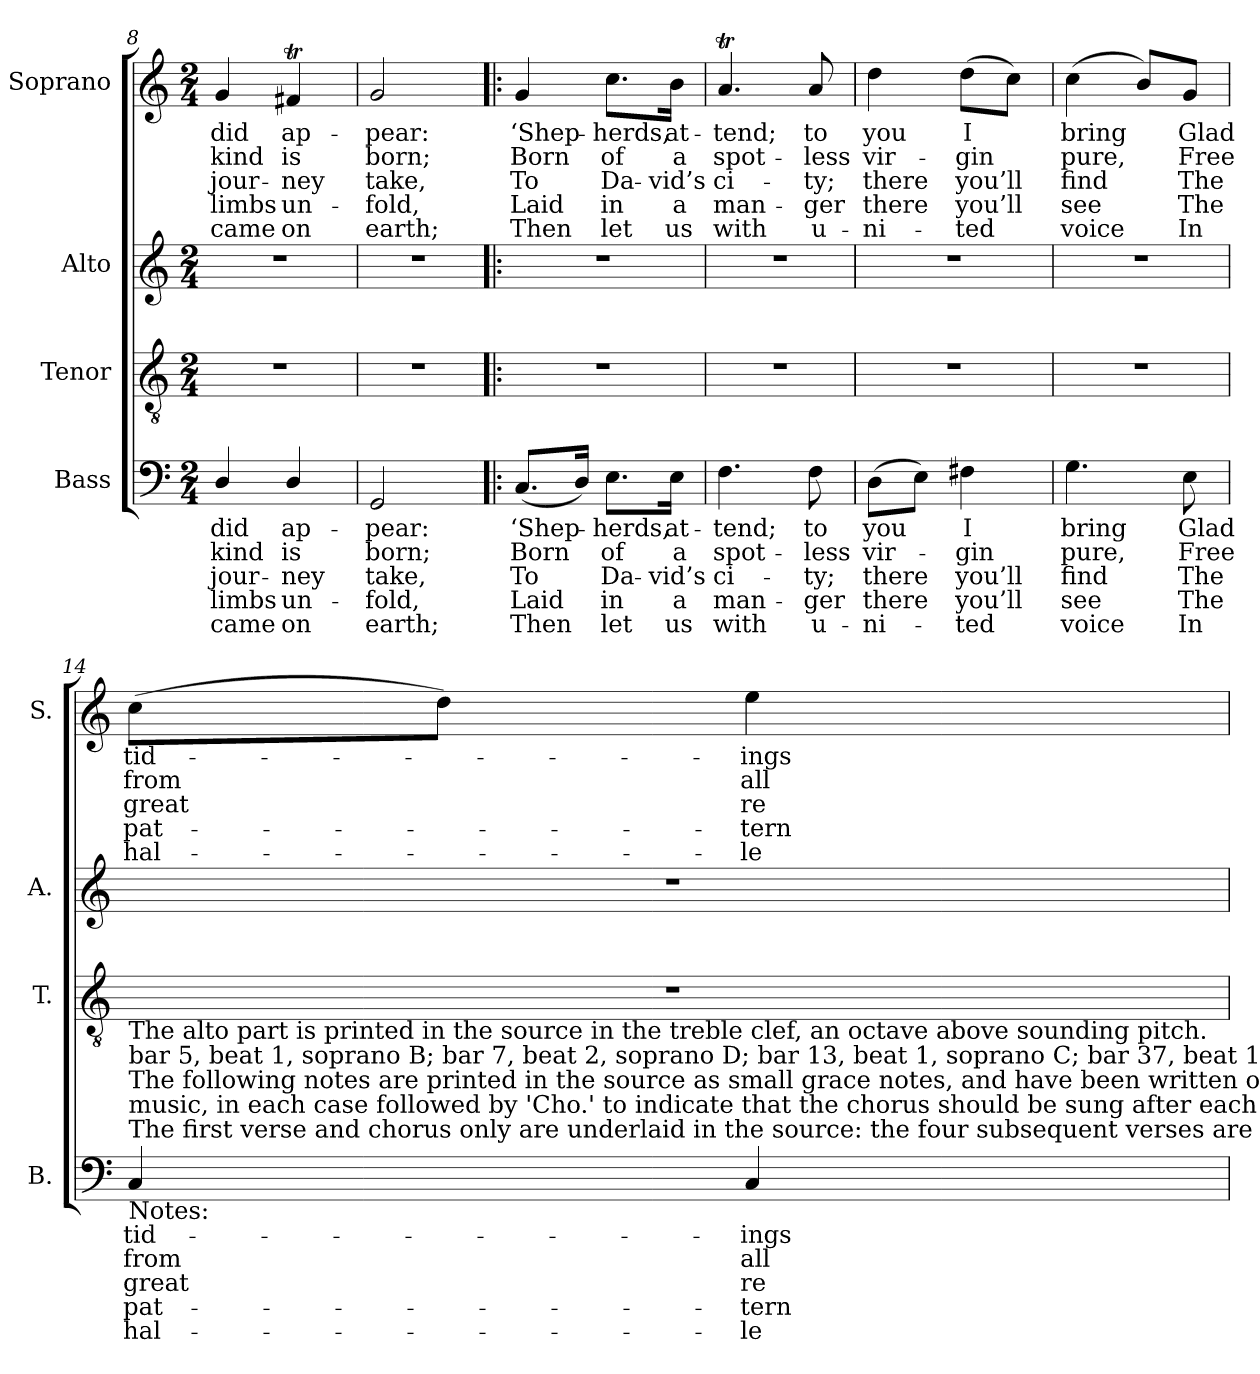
**kern	**text	**text	**text	**text	**text	**kern	**kern	**kern	**text	**text	**text	**text	**text
*part4	*part4	*part4	*part4	*part4	*part4	*part3	*part2	*part1	*part1	*part1	*part1	*part1	*part1
*staff4	*staff4	*staff4	*staff4	*staff4	*staff4	*staff3	*staff2	*staff1	*staff1	*staff1	*staff1	*staff1	*staff1
*I"Bass	*	*	*	*	*	*I"Tenor	*I"Alto	*I"Soprano	*	*	*	*	*
*I'B.	*	*	*	*	*	*I'T.	*I'A.	*I'S.	*	*	*	*	*
*clefF4	*	*	*	*	*	*clefGv2	*clefG2	*clefG2	*	*	*	*	*
*	*	*	*	*	*	*ITrd7c12	*	*	*	*	*	*	*
*k[]	*	*	*	*	*	*k[]	*k[]	*k[]	*	*	*	*	*
*C:	*	*	*	*	*	*C:	*C:	*C:	*	*	*	*	*
*M2/4	*	*	*	*	*	*M2/4	*M2/4	*M2/4	*	*	*	*	*
=8	=8	=8	=8	=8	=8	=8	=8	=8	=8	=8	=8	=8	=8
!	!LO:LY:b:color=#000000	!LO:LY:b:color=#000000	!LO:LY:b:color=#000000	!LO:LY:b:color=#000000	!LO:LY:b:color=#000000	!LO:N:vis=1	!LO:N:vis=1	!	!	!	!	!	!
!	!	!	!	!	!	!	!	!	!LO:LY:b:color=#000000	!LO:LY:b:color=#000000	!LO:LY:b:color=#000000	!LO:LY:b:color=#000000	!LO:LY:b:color=#000000
4Di/	did	-kind	jour-	-limbs	came	2r	2r	4gi/	did	-kind	jour-	-limbs	came
!	!LO:LY:b:color=#000000	!LO:LY:b:color=#000000	!LO:LY:b:color=#000000	!LO:LY:b:color=#000000	!LO:LY:b:color=#000000	!	!	!	!	!	!	!	!
!	!	!	!	!	!	!	!	!	!LO:LY:b:color=#000000	!LO:LY:b:color=#000000	!LO:LY:b:color=#000000	!LO:LY:b:color=#000000	!LO:LY:b:color=#000000
4Di/	ap-	is	ney	un-	-on	.	.	4f#Xti/	ap-	is	ney	un-	-on
=9	=9	=9	=9	=9	=9	=9	=9	=9	=9	=9	=9	=9	=9
!	!LO:LY:b:color=#000000	!LO:LY:b:color=#000000	!LO:LY:b:color=#000000	!LO:LY:b:color=#000000	!LO:LY:b:color=#000000	!LO:N:vis=1	!LO:N:vis=1	!	!	!	!	!	!
!	!	!	!	!	!	!	!	!	!LO:LY:b:color=#000000	!LO:LY:b:color=#000000	!LO:LY:b:color=#000000	!LO:LY:b:color=#000000	!LO:LY:b:color=#000000
2GGi/	-pear:	born;	take,	fold,	earth;	2r	2r	2gi/	-pear:	born;	take,	fold,	earth;
=10!|:	=10!|:	=10!|:	=10!|:	=10!|:	=10!|:	=10!|:	=10!|:	=10!|:	=10!|:	=10!|:	=10!|:	=10!|:	=10!|:
!	!LO:LY:b:color=#000000	!LO:LY:b:color=#000000	!LO:LY:b:color=#000000	!LO:LY:b:color=#000000	!LO:LY:b:color=#000000	!LO:N:vis=1	!LO:N:vis=1	!	!	!	!	!	!
!	!	!	!	!	!	!	!	!	!LO:LY:b:color=#000000	!LO:LY:b:color=#000000	!LO:LY:b:color=#000000	!LO:LY:b:color=#000000	!LO:LY:b:color=#000000
(8.Ci/L	‘Shep-	Born	To	Laid	Then	2r	2r	4gi/	‘Shep-	Born	To	Laid	Then
16Di/Jk)	.	.	.	.	.	.	.	.	.	.	.	.	.
!	!LO:LY:b:color=#000000	!LO:LY:b:color=#000000	!LO:LY:b:color=#000000	!LO:LY:b:color=#000000	!LO:LY:b:color=#000000	!	!	!	!	!	!	!	!
!	!	!	!	!	!	!	!	!	!LO:LY:b:color=#000000	!LO:LY:b:color=#000000	!LO:LY:b:color=#000000	!LO:LY:b:color=#000000	!LO:LY:b:color=#000000
8.Ei\L	-herds,	of	Da-	-in	let	.	.	8.cci\L	-herds,	of	Da-	-in	let
!	!LO:LY:b:color=#000000	!LO:LY:b:color=#000000	!LO:LY:b:color=#000000	!LO:LY:b:color=#000000	!LO:LY:b:color=#000000	!	!	!	!	!	!	!	!
!	!	!	!	!	!	!	!	!	!LO:LY:b:color=#000000	!LO:LY:b:color=#000000	!LO:LY:b:color=#000000	!LO:LY:b:color=#000000	!LO:LY:b:color=#000000
16Ei\Jk	at-	a	vid’s	a	us	.	.	16bi\Jk	at-	a	vid’s	a	us
=11	=11	=11	=11	=11	=11	=11	=11	=11	=11	=11	=11	=11	=11
!	!LO:LY:b:color=#000000	!LO:LY:b:color=#000000	!LO:LY:b:color=#000000	!LO:LY:b:color=#000000	!LO:LY:b:color=#000000	!LO:N:vis=1	!LO:N:vis=1	!	!	!	!	!	!
!	!	!	!	!	!	!	!	!	!LO:LY:b:color=#000000	!LO:LY:b:color=#000000	!LO:LY:b:color=#000000	!LO:LY:b:color=#000000	!LO:LY:b:color=#000000
4.Fi\	-tend;	spot-	ci-	-man-	-with	2r	2r	4.aTi/	-tend;	spot-	ci-	-man-	-with
!	!LO:LY:b:color=#000000	!LO:LY:b:color=#000000	!LO:LY:b:color=#000000	!LO:LY:b:color=#000000	!LO:LY:b:color=#000000	!	!	!	!	!	!	!	!
!	!	!	!	!	!	!	!	!	!LO:LY:b:color=#000000	!LO:LY:b:color=#000000	!LO:LY:b:color=#000000	!LO:LY:b:color=#000000	!LO:LY:b:color=#000000
8Fi\	to	-less	ty;	ger	u-	.	.	8ai/	to	-less	ty;	ger	u-
=12	=12	=12	=12	=12	=12	=12	=12	=12	=12	=12	=12	=12	=12
!	!LO:LY:b:color=#000000	!LO:LY:b:color=#000000	!LO:LY:b:color=#000000	!LO:LY:b:color=#000000	!LO:LY:b:color=#000000	!LO:N:vis=1	!LO:N:vis=1	!	!	!	!	!	!
!	!	!	!	!	!	!	!	!	!LO:LY:b:color=#000000	!LO:LY:b:color=#000000	!LO:LY:b:color=#000000	!LO:LY:b:color=#000000	!LO:LY:b:color=#000000
(8Di\L	you	vir-	-there	there	ni-	2r	2r	4ddi\	you	vir-	-there	there	ni-
8Ei\J)	.	.	.	.	.	.	.	.	.	.	.	.	.
!	!LO:LY:b:color=#000000	!LO:LY:b:color=#000000	!LO:LY:b:color=#000000	!LO:LY:b:color=#000000	!LO:LY:b:color=#000000	!	!	!	!	!	!	!	!
!	!	!	!	!	!	!	!	!	!LO:LY:b:color=#000000	!LO:LY:b:color=#000000	!LO:LY:b:color=#000000	!LO:LY:b:color=#000000	!LO:LY:b:color=#000000
4F#Xi\	I	-gin	-you’ll	you’ll	ted	.	.	(8ddi\L	I	-gin	-you’ll	you’ll	ted
.	.	.	.	.	.	.	.	8cci\J)	.	.	.	.	.
=13	=13	=13	=13	=13	=13	=13	=13	=13	=13	=13	=13	=13	=13
!	!LO:LY:b:color=#000000	!LO:LY:b:color=#000000	!LO:LY:b:color=#000000	!LO:LY:b:color=#000000	!LO:LY:b:color=#000000	!LO:N:vis=1	!LO:N:vis=1	!	!	!	!	!	!
!	!	!	!	!	!	!	!	!	!LO:LY:b:color=#000000	!LO:LY:b:color=#000000	!LO:LY:b:color=#000000	!LO:LY:b:color=#000000	!LO:LY:b:color=#000000
4.Gi\	bring	pure,	find	see	voice	2r	2r	(4cci\	bring	pure,	find	see	voice
.	.	.	.	.	.	.	.	8bi/L)	.	.	.	.	.
!	!LO:LY:b:color=#000000	!LO:LY:b:color=#000000	!LO:LY:b:color=#000000	!LO:LY:b:color=#000000	!LO:LY:b:color=#000000	!	!	!	!	!	!	!	!
!	!	!	!	!	!	!	!	!	!LO:LY:b:color=#000000	!LO:LY:b:color=#000000	!LO:LY:b:color=#000000	!LO:LY:b:color=#000000	!LO:LY:b:color=#000000
8Ei\	Glad	Free	The	The	In	.	.	8gi/J	Glad	Free	The	The	In
!!LO:LB:g=z
=14	=14	=14	=14	=14	=14	=14	=14	=14	=14	=14	=14	=14	=14
!	!LO:LY:b:color=#000000	!LO:LY:b:color=#000000	!LO:LY:b:color=#000000	!LO:LY:b:color=#000000	!LO:LY:b:color=#000000	!LO:N:vis=1	!LO:N:vis=1	!	!	!	!	!	!
!LO:TX:b:t=Notes&colon;	!	!	!	!	!	!	!	!	!	!	!	!	!
!LO:TX:t=The first verse and chorus only are underlaid in the source&colon; the four subsequent verses are printed after the	!	!	!	!	!	!	!	!	!	!	!	!	!
!LO:TX:t=music, in each case followed by 'Cho.' to indicate that the chorus should be sung after each verse.	!	!	!	!	!	!	!	!	!	!	!	!	!
!LO:TX:t=The following notes are printed in the source as small grace notes, and have been written out editorially&colon;	!	!	!	!	!	!	!	!	!	!	!	!	!
!LO:TX:t=bar 5, beat 1, soprano B; bar 7, beat 2, soprano D; bar 13, beat 1, soprano C; bar 37, beat 1, tenor C.	!	!	!	!	!	!	!	!	!	!	!	!	!
!LO:TX:t=The alto part is printed in the source in the treble clef, an octave above sounding pitch.	!	!	!	!	!	!	!	!	!	!	!	!	!
!	!	!	!	!	!	!	!	!	!LO:LY:b:color=#000000	!LO:LY:b:color=#000000	!LO:LY:b:color=#000000	!LO:LY:b:color=#000000	!LO:LY:b:color=#000000
4Ci/	tid-	from	great	pat-	-hal-	2r	2r	(8cci\L	tid-	from	great	pat-	-hal-
.	.	.	.	.	.	.	.	8ddi\J)	.	.	.	.	.
!	!LO:LY:b:color=#000000	!LO:LY:b:color=#000000	!LO:LY:b:color=#000000	!LO:LY:b:color=#000000	!LO:LY:b:color=#000000	!	!	!	!	!	!	!	!
!	!	!	!	!	!	!	!	!	!LO:LY:b:color=#000000	!LO:LY:b:color=#000000	!LO:LY:b:color=#000000	!LO:LY:b:color=#000000	!LO:LY:b:color=#000000
4Ci/	-ings	all	-re-	-tern	le-	.	.	4eei\	-ings	all	-re-	-tern	le-
=	=	=	=	=	=	=	=	=	=	=	=	=	=
*-	*-	*-	*-	*-	*-	*-	*-	*-	*-	*-	*-	*-	*-
